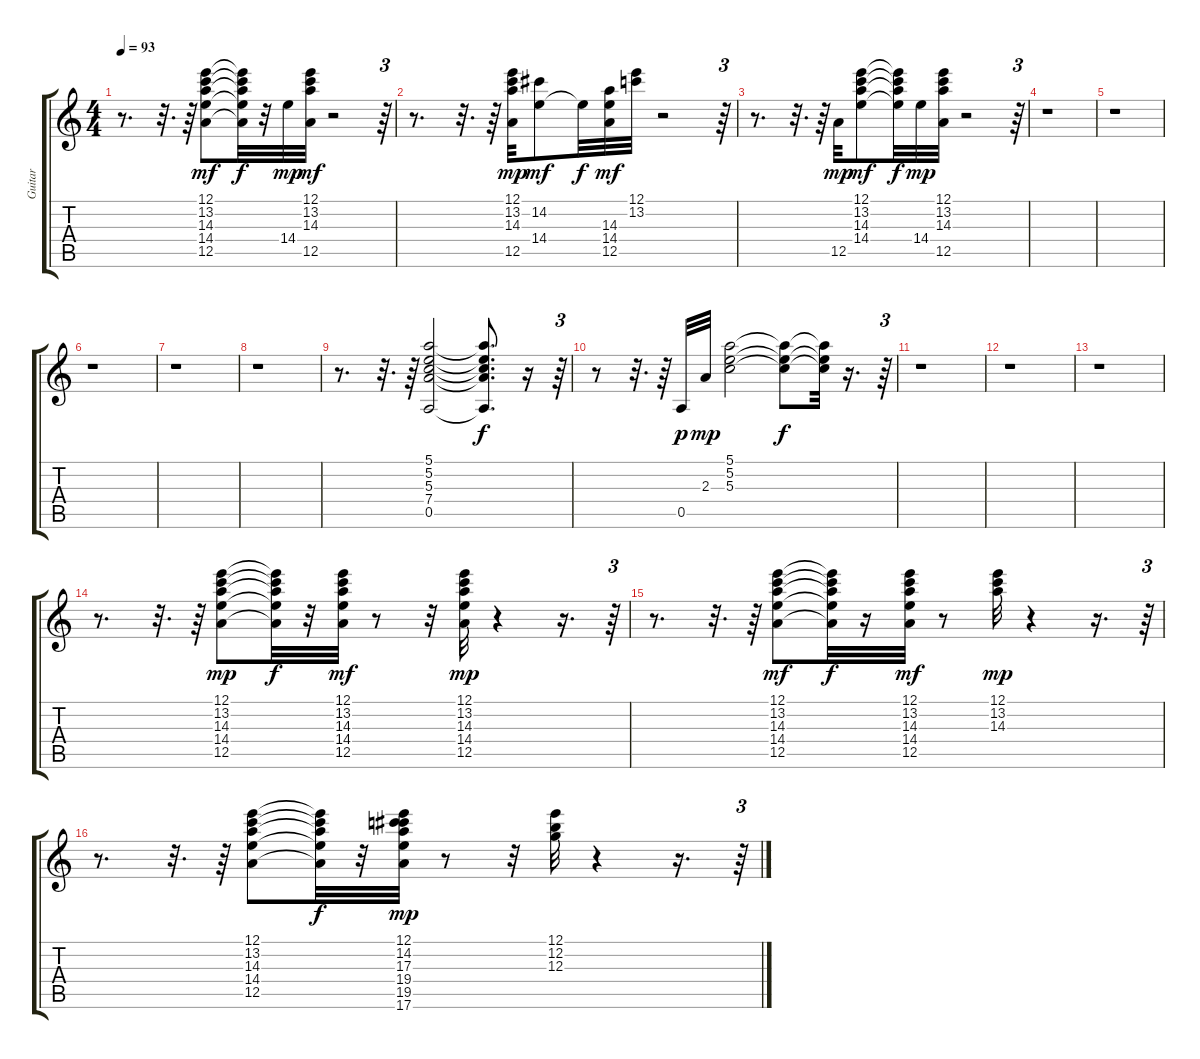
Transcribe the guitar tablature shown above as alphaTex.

\track ("Guitar" "Guitar") {instrument electricguitarclean}
\staff {score tabs}
\tuning (E4 B3 G3 D3 A2 E2) {hide}
\ts (4 4)
\tempo 93
\clef g2
\ks c
r.8{d dy mp} r.32{d} r.64 (12.1 13.2 14.3 14.4 12.5).8{dy mf} (12.1{t} 13.2{t} 14.3{t} 14.4{t} 12.5{t}).32{dy f} r.32 14.4.32{dy mp} (12.1 13.2 14.3 12.5).32{dy mf} r.2 r.64{tu (3 2)} |
r.8{d} r.32{d} r.64 (12.1 13.2 14.3 12.5).32{dy mp} (14.2 14.4).8{dy mf} 14.4{t}.32{dy f} (14.3 14.4 12.5).32{dy mf} (12.1 13.2).32 r.2 r.64{tu (3 2)} |
r.8{d} r.32{d} r.64 12.5.32{dy mp} (12.1 13.2 14.3 14.4).8{dy mf} (12.1{t} 13.2{t} 14.3{t} 14.4{t}).32{dy f} 14.4.32{dy mp} (12.1 13.2 14.3 12.5).32 r.2 r.64{tu (3 2)} |
r.1 |
r.1 |
r.1 |
r.1 |
r.1 |
r.8{d} r.32{d} r.64 (5.1 5.2 5.3 7.4 0.5).2 (5.1{t} 5.2{t} 5.3{t} 7.4{t} 0.5{t}).8{d dy f} r.16 r.64{tu (3 2)} |
r.8 r.32{d} r.64 0.5.32{dy p} 2.3.32{dy mp} (5.1 5.2 5.3).2 (5.1{t} 5.2{t} 5.3{t}).8{dy f} (5.1{t} 5.2{t} 5.3{t}).32 r.16{d} r.64{tu (3 2)} |
r.1 |
r.1 |
r.1 |
r.8{d} r.32{d} r.64 (12.1 13.2 14.3 14.4 12.5).8{dy mp} (12.1{t} 13.2{t} 14.3{t} 14.4{t} 12.5{t}).32{dy f} r.32 (12.1 13.2 14.3 14.4 12.5).32{dy mf} r.8 r.32 (12.1 13.2 14.3 14.4 12.5).32{dy mp} r.4 r.16{d} r.64{tu (3 2)} |
r.8{d} r.32{d} r.64 (12.1 13.2 14.3 14.4 12.5).8{dy mf} (12.1{t} 13.2{t} 14.3{t} 14.4{t} 12.5{t}).32{dy f} r.16 (12.1 13.2 14.3 14.4 12.5).32{dy mf} r.8 (12.1 13.2 14.3).32{dy mp} r.4 r.16{d} r.64{tu (3 2)} |
r.8{d} r.32{d} r.64 (12.1 13.2 14.3 14.4 12.5).8 (12.1{t} 13.2{t} 14.3{t} 14.4{t} 12.5{t}).32{dy f} r.32 (12.1 14.2 17.3 19.4 19.5 17.6).32{dy mp} r.8 r.32 (12.1 12.2 12.3).32 r.4 r.16{d} r.64{tu (3 2)}
